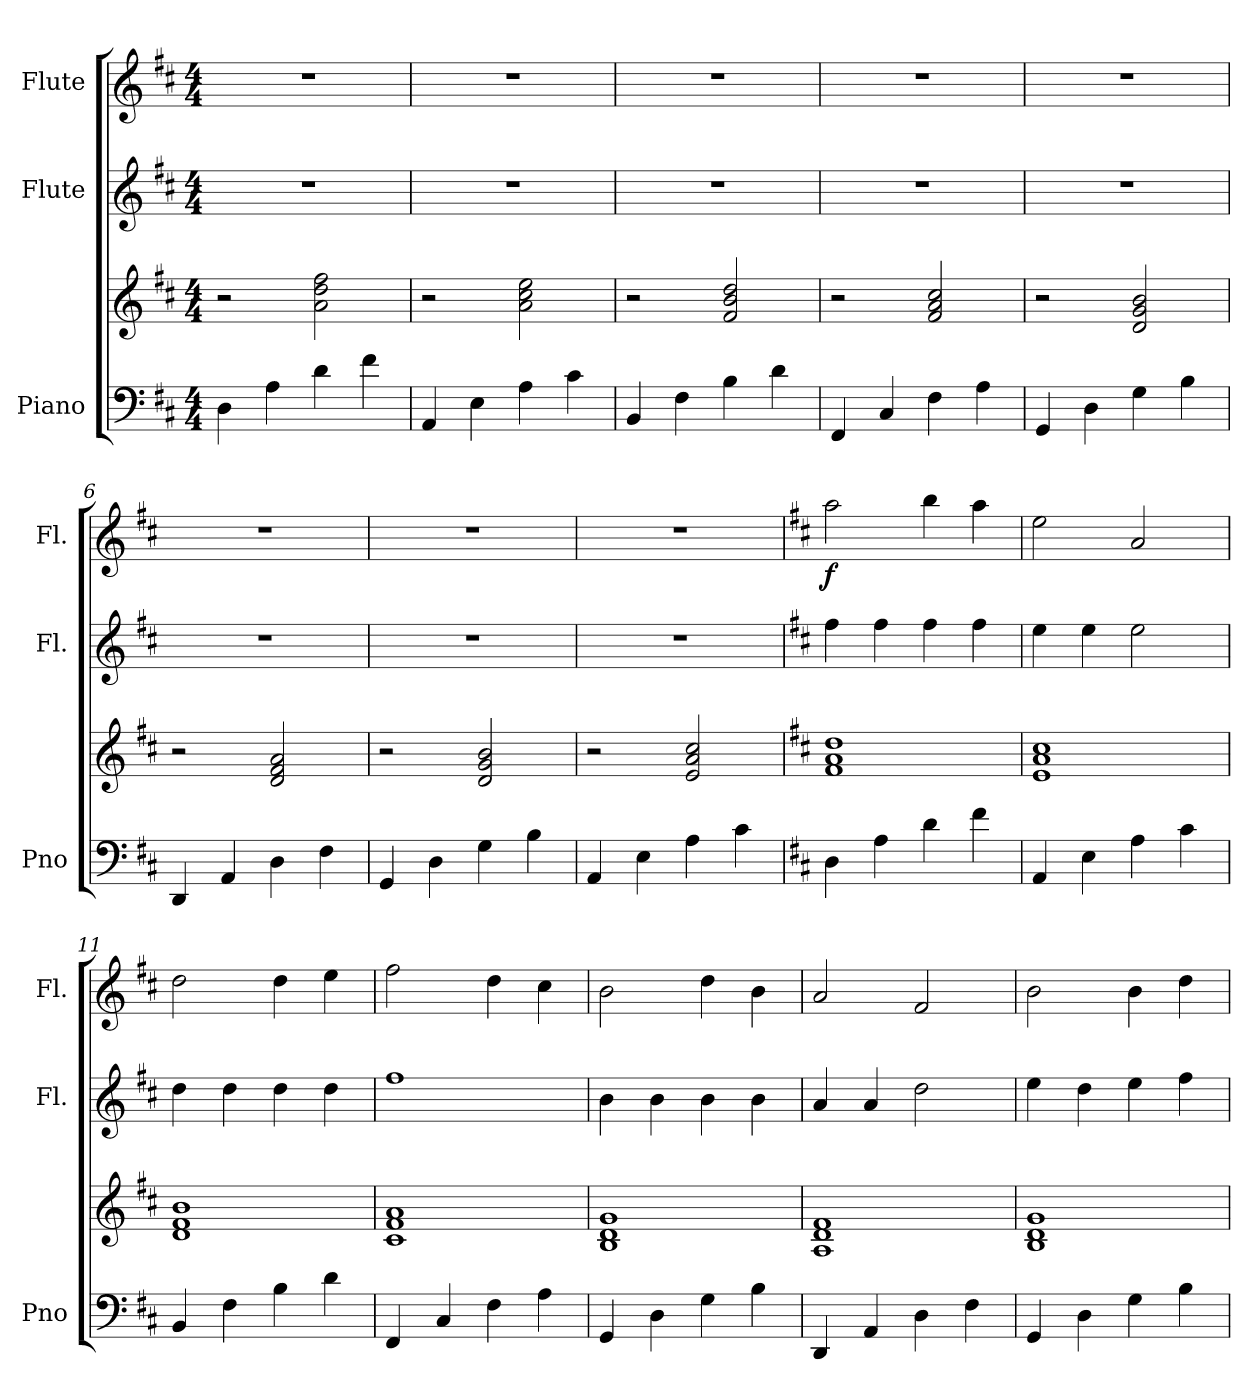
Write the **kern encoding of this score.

**kern	**kern	**kern	**kern	**dynam
*part3	*part3	*part2	*part1	*part1
*staff4	*staff3	*staff2	*staff1	*staff1
*I"Piano	*	*I"Flute	*I"Flute	*
*I'Pno	*	*I'Fl.	*I'Fl.	*
*clefF4	*clefG2	*clefG2	*clefG2	*
*k[f#c#]	*k[f#c#]	*k[f#c#]	*k[f#c#]	*
*M4/4	*M4/4	*M4/4	*M4/4	*
=1	=1	=1	=1	=1
4D\	2r	1r	1r	.
4A\	.	.	.	.
4d\	2a\ 2dd\ 2ff#\	.	.	.
4f#\	.	.	.	.
=2	=2	=2	=2	=2
4AA/	2r	1r	1r	.
4E\	.	.	.	.
4A\	2a\ 2cc#\ 2ee\	.	.	.
4c#\	.	.	.	.
=3	=3	=3	=3	=3
4BB/	2r	1r	1r	.
4F#\	.	.	.	.
4B\	2f#/ 2b/ 2dd/	.	.	.
4d\	.	.	.	.
=4	=4	=4	=4	=4
4FF#/	2r	1r	1r	.
4C#/	.	.	.	.
4F#\	2f#/ 2a/ 2cc#/	.	.	.
4A\	.	.	.	.
=5	=5	=5	=5	=5
4GG/	2r	1r	1r	.
4D\	.	.	.	.
4G\	2d/ 2g/ 2b/	.	.	.
4B\	.	.	.	.
=6	=6	=6	=6	=6
4DD/	2r	1r	1r	.
4AA/	.	.	.	.
4D\	2d/ 2f#/ 2a/	.	.	.
4F#\	.	.	.	.
=7	=7	=7	=7	=7
4GG/	2r	1r	1r	.
4D\	.	.	.	.
4G\	2d/ 2g/ 2b/	.	.	.
4B\	.	.	.	.
=8	=8	=8	=8	=8
4AA/	2r	1r	1r	.
4E\	.	.	.	.
4A\	2e/ 2a/ 2cc#/	.	.	.
4c#\	.	.	.	.
!!LO:LB:g=z
=9	=9	=9	=9	=9
*k[f#c#]	*k[f#c#]	*k[f#c#]	*k[f#c#]	*
!	!	!	!	!LO:DY:b
4D\	1f# 1a 1dd	4ff#\	2aa\	f
4A\	.	4ff#\	.	.
4d\	.	4ff#\	4bb\	.
4f#\	.	4ff#\	4aa\	.
=10	=10	=10	=10	=10
4AA/	1e 1a 1cc#	4ee\	2ee\	.
4E\	.	4ee\	.	.
4A\	.	2ee\	2a/	.
4c#\	.	.	.	.
=11	=11	=11	=11	=11
4BB/	1d 1f# 1b	4dd\	2dd\	.
4F#\	.	4dd\	.	.
4B\	.	4dd\	4dd\	.
4d\	.	4dd\	4ee\	.
=12	=12	=12	=12	=12
4FF#/	1c# 1f# 1a	1ff#	2ff#\	.
4C#/	.	.	.	.
4F#\	.	.	4dd\	.
4A\	.	.	4cc#\	.
=13	=13	=13	=13	=13
4GG/	1B 1d 1g	4b\	2b\	.
4D\	.	4b\	.	.
4G\	.	4b\	4dd\	.
4B\	.	4b\	4b\	.
=14	=14	=14	=14	=14
4DD/	1A 1d 1f#	4a/	2a/	.
4AA/	.	4a/	.	.
4D\	.	2dd\	2f#/	.
4F#\	.	.	.	.
=15	=15	=15	=15	=15
4GG/	1B 1d 1g	4ee\	2b\	.
4D\	.	4dd\	.	.
4G\	.	4ee\	4b\	.
4B\	.	4ff#\	4dd\	.
=	=	=	=	=
*-	*-	*-	*-	*-
